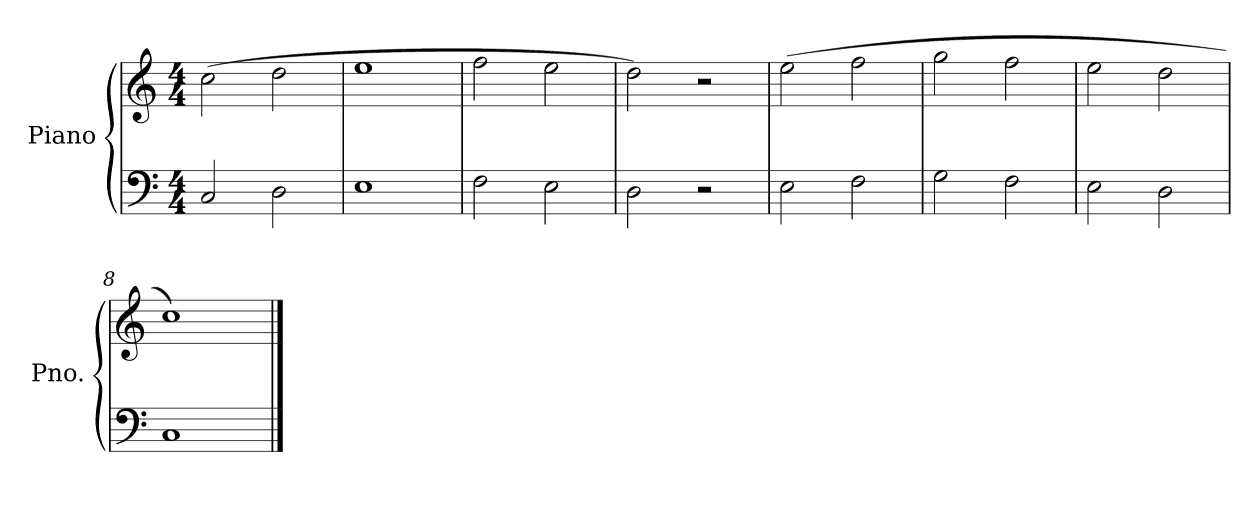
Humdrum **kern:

**kern	**kern
*part1	*part1
*staff2	*staff1
*I"Piano	*
*I'Pno.	*
*clefF4	*clefG2
*k[]	*k[]
*M4/4	*M4/4
*MM96	*MM96
=1	=1
2C/	(>2cc\
2D\	2dd\
=2	=2
1E	1ee
=3	=3
2F\	2ff\
2E\	2ee\
=4	=4
2D\	2dd\)
2r	2r
=5	=5
2E\	(>2ee\
2F\	2ff\
=6	=6
2G\	2gg\
2F\	2ff\
=7	=7
2E\	2ee\
2D\	2dd\
=8	=8
1C	1cc)
==	==
*-	*-
